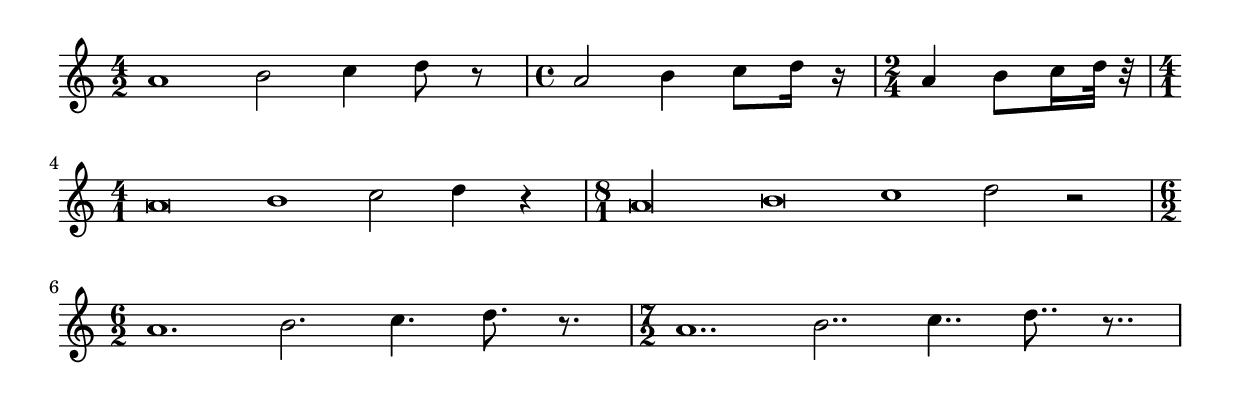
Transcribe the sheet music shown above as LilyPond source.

%% DO NOT EDIT this file manually; it is automatically
%% generated from LSR http://lsr.di.unimi.it
%% Make any changes in LSR itself, or in Documentation/snippets/new/ ,
%% and then run scripts/auxiliar/makelsr.py
%%
%% This file is in the public domain.
\version "2.18.0"

\header {
  lsrtags = "rhythms"

  texidoc = "
<code>shiftDurations</code> can be used to change the note lengths of a
piece of music.  It takes two arguments - the scaling factor as a power
of two, and the number of dots to be added as a positive integer.

"
  doctitle = "Automatically change durations"
} % begin verbatim


\paper { indent = 0 }

music = \relative c'' { a1 b2 c4 d8 r }

\score {
  \new Voice {
    \time 4/2
    \music
    \time 4/4
    \shiftDurations #1 #0 { \music }
    \time 2/4
    \shiftDurations #2 #0 { \music }
    \time 4/1
    \shiftDurations #-1 #0 { \music }
    \time 8/1
    \shiftDurations #-2 #0 { \music }
    \time 6/2
    \shiftDurations #0 #1 { \music }
    \time 7/2
    \shiftDurations #0 #2 { \music }
  }
}
